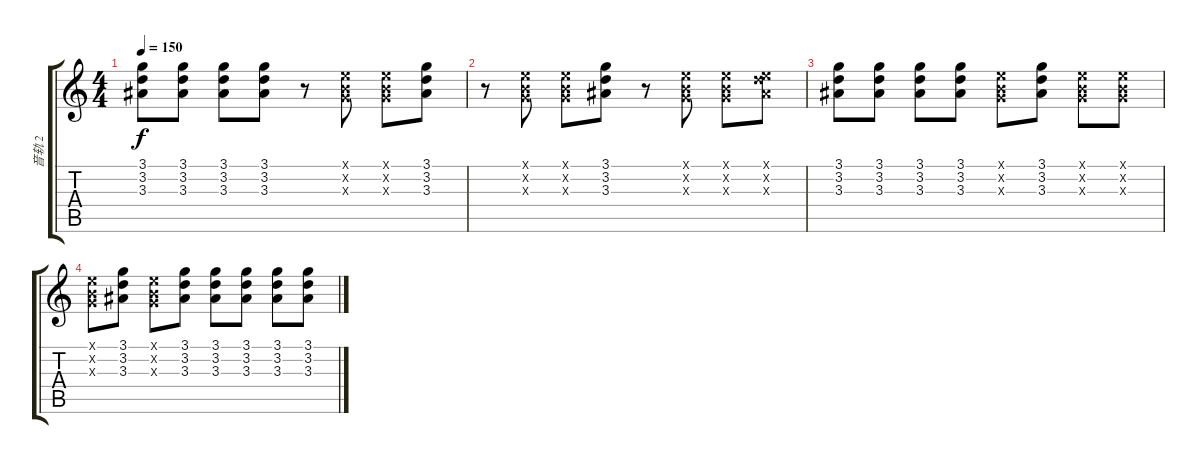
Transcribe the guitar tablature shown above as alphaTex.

\track ("音轨 2" "音轨 2") {instrument distortionguitar}
\staff {score tabs}
\tuning (E4 B3 G3 D3 A2 E2) {hide}
\ts (4 4)
\tempo 150
\clef g2
\ks c
(3.1 3.2 3.3).8{dy f} (3.1 3.2 3.3).8 (3.1 3.2 3.3).8 (3.1 3.2 3.3).8 r.8 (0.1{x} 0.2{x} 0.3{x}).8 (0.1{x} 0.2{x} 0.3{x}).8 (3.1 3.2 3.3).8 |
r.8 (0.1{x} 0.2{x} 0.3{x}).8 (0.1{x} 0.2{x} 0.3{x}).8 (3.1 3.2 3.3).8 r.8 (0.1{x} 0.2{x} 0.3{x}).8 (0.1{x} 0.2{x} 0.3{x}).8 (0.1{x} 3.2{x} 3.3{x}).8 |
(3.1 3.2 3.3).8 (3.1 3.2 3.3).8 (3.1 3.2 3.3).8 (3.1 3.2 3.3).8 (0.1{x} 0.2{x} 0.3{x}).8 (3.1 3.2 3.3).8 (0.1{x} 0.2{x} 0.3{x}).8 (0.1{x} 0.2{x} 0.3{x}).8 |
(0.1{x} 0.2{x} 0.3{x}).8 (3.1 3.2 3.3).8 (0.1{x} 0.2{x} 0.3{x}).8 (3.1 3.2 3.3).8 (3.1 3.2 3.3).8 (3.1 3.2 3.3).8 (3.1 3.2 3.3).8 (3.1 3.2 3.3).8
